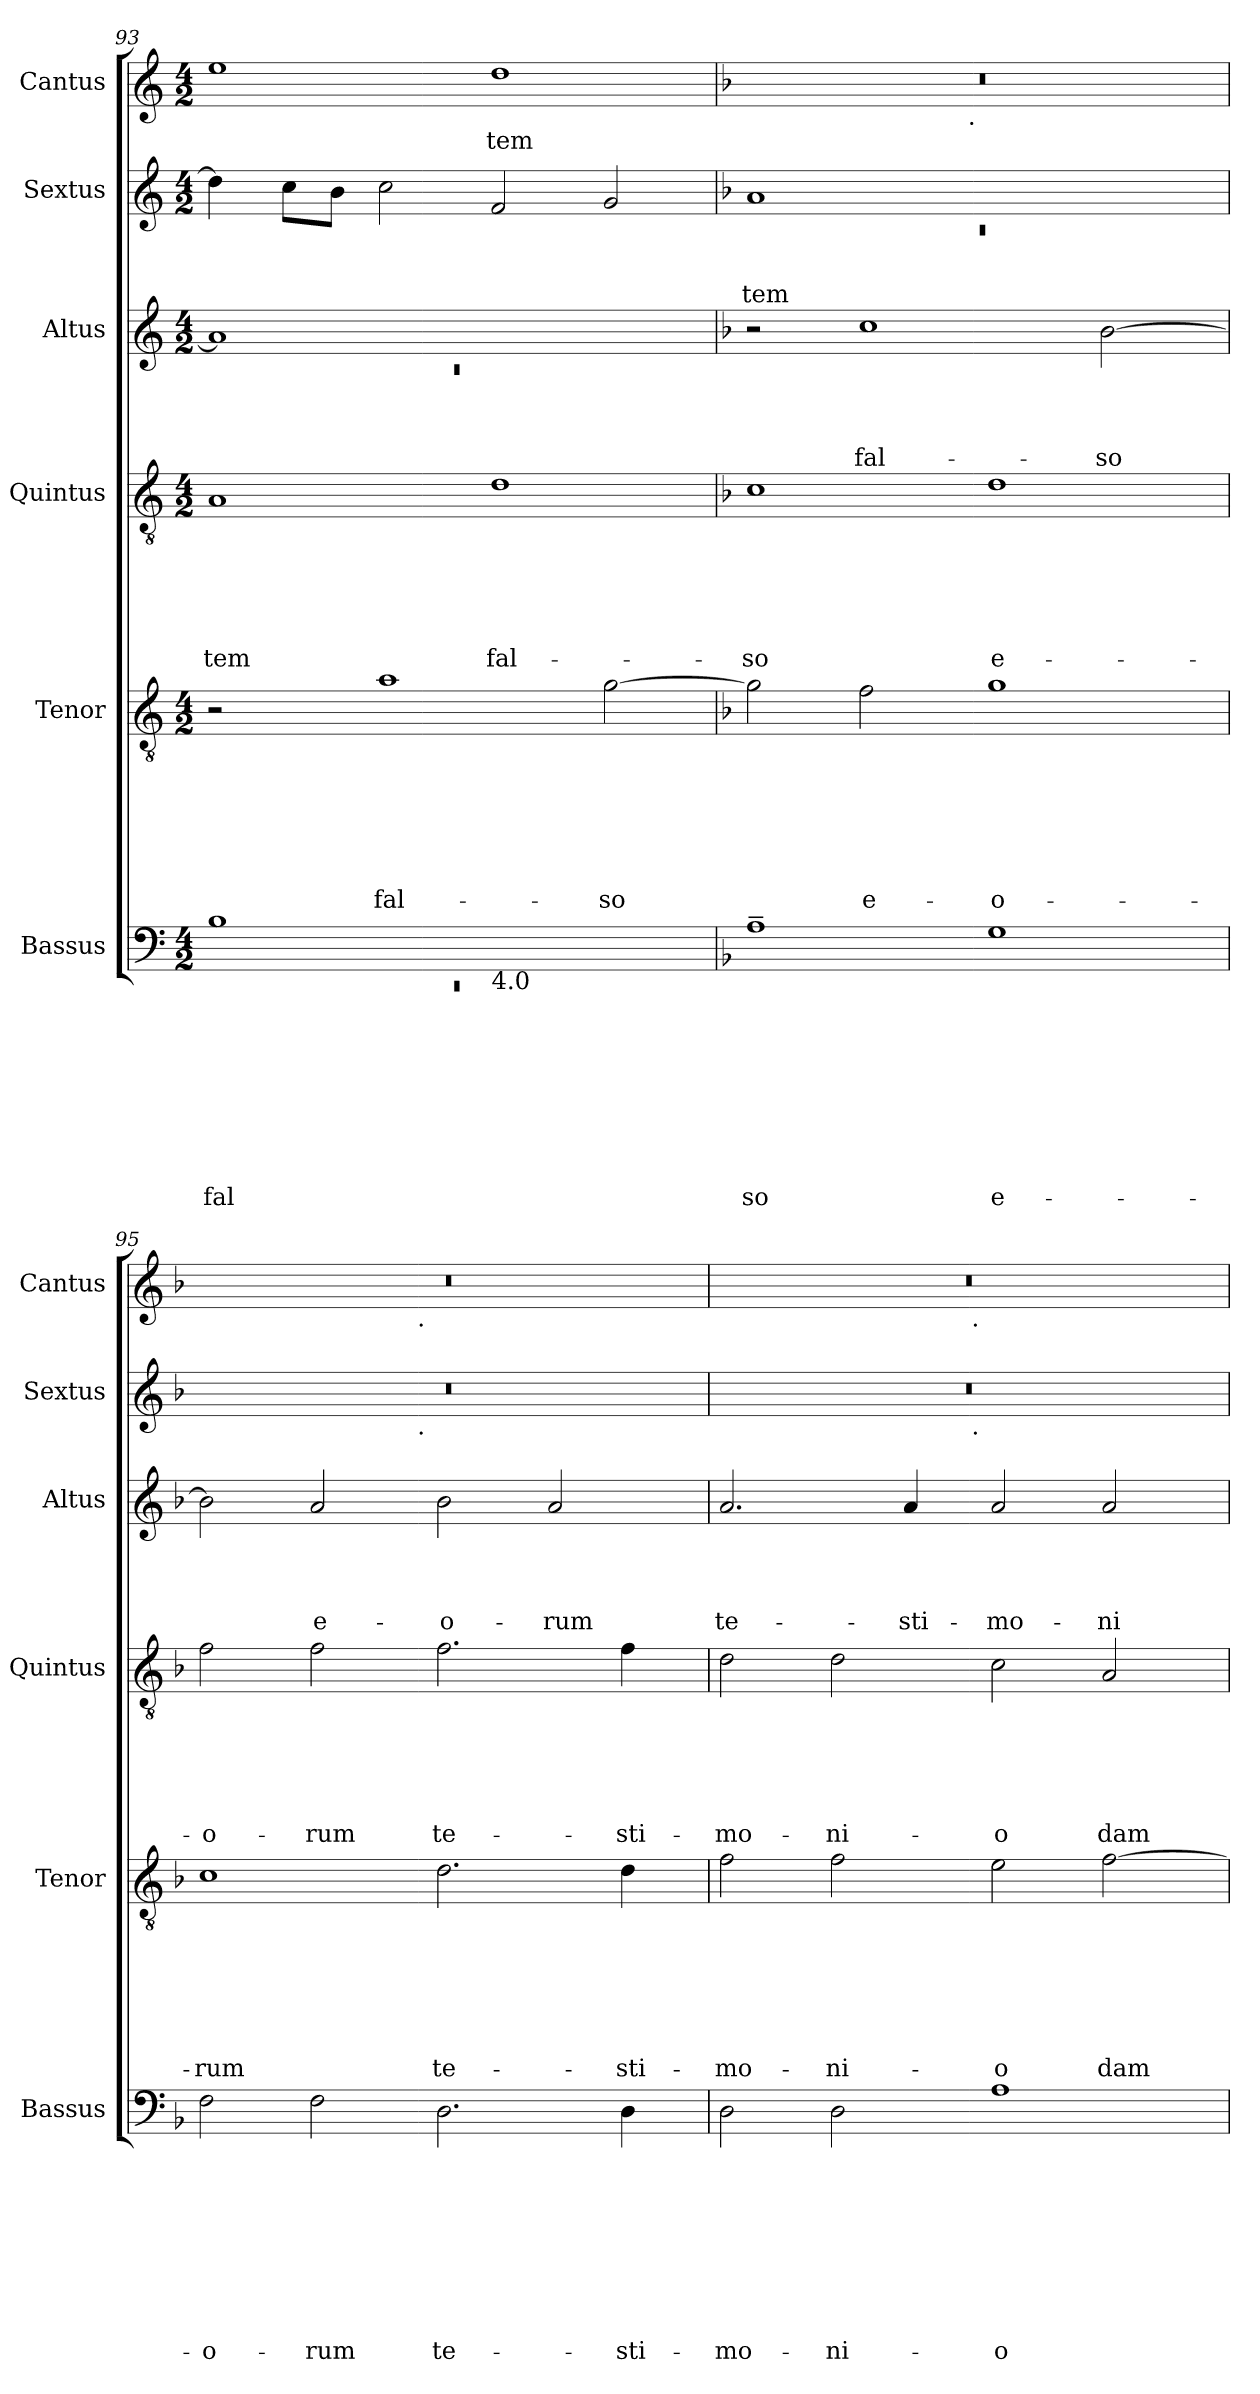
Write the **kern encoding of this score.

**kern	**text	**text	**text	**text	**text	**text	**text	**text	**text	**kern	**text	**text	**text	**text	**text	**text	**text	**kern	**text	**text	**text	**text	**text	**text	**kern	**text	**text	**text	**text	**kern	**text	**text	**text	**kern	**text
*part6	*part6	*part6	*part6	*part6	*part6	*part6	*part6	*part6	*part6	*part5	*part5	*part5	*part5	*part5	*part5	*part5	*part5	*part4	*part4	*part4	*part4	*part4	*part4	*part4	*part3	*part3	*part3	*part3	*part3	*part2	*part2	*part2	*part2	*part1	*part1
*staff6	*staff6	*staff6	*staff6	*staff6	*staff6	*staff6	*staff6	*staff6	*staff6	*staff5	*staff5	*staff5	*staff5	*staff5	*staff5	*staff5	*staff5	*staff4	*staff4	*staff4	*staff4	*staff4	*staff4	*staff4	*staff3	*staff3	*staff3	*staff3	*staff3	*staff2	*staff2	*staff2	*staff2	*staff1	*staff1
*I"Bassus	*	*	*	*	*	*	*	*	*	*I"Tenor	*	*	*	*	*	*	*	*I"Quintus	*	*	*	*	*	*	*I"Altus	*	*	*	*	*I"Sextus	*	*	*	*I"Cantus	*
*I'Bassus	*	*	*	*	*	*	*	*	*	*I'Tenor	*	*	*	*	*	*	*	*I'Quintus	*	*	*	*	*	*	*I'Altus	*	*	*	*	*I'Sextus	*	*	*	*I'Cantus	*
*clefF4	*	*	*	*	*	*	*	*	*	*clefGv2	*	*	*	*	*	*	*	*clefGv2	*	*	*	*	*	*	*clefG2	*	*	*	*	*clefG2	*	*	*	*clefG2	*
*k[]	*	*	*	*	*	*	*	*	*	*k[]	*	*	*	*	*	*	*	*k[]	*	*	*	*	*	*	*k[]	*	*	*	*	*k[]	*	*	*	*k[]	*
*C:	*	*	*	*	*	*	*	*	*	*C:	*	*	*	*	*	*	*	*C:	*	*	*	*	*	*	*C:	*	*	*	*	*C:	*	*	*	*C:	*
*M4/2	*	*	*	*	*	*	*	*	*	*M4/2	*	*	*	*	*	*	*	*M4/2	*	*	*	*	*	*	*M4/2	*	*	*	*	*M4/2	*	*	*	*M4/2	*
=93	=93	=93	=93	=93	=93	=93	=93	=93	=93	=93	=93	=93	=93	=93	=93	=93	=93	=93	=93	=93	=93	=93	=93	=93	=93	=93	=93	=93	=93	=93	=93	=93	=93	=93	=93
*^	*	*	*	*	*	*	*	*	*	*	*	*	*	*	*	*	*	*	*	*	*	*	*	*	*^	*	*	*	*	*	*	*	*	*	*
!	!LO:N:vis=1	!	!	!	!	!	!	!	!	!LO:LY:b	!	!	!	!	!	!	!	!	!	!	!	!	!	!	!LO:LY:b	!	!LO:N:vis=1	!	!	!	!	!	!	!	!	!	!
*	*^	*	*	*	*	*	*	*	*	*	*	*	*	*	*	*	*	*	*	*	*	*	*	*	*	*	*	*	*	*	*	*	*	*	*	*	*
0ryy	0rEE	1B	.	.	.	.	.	.	.	.	fal-	2r	.	.	.	.	.	.	.	1A	.	.	.	.	.	-tem	1a]	0rc	.	.	.	.	4dd\]	.	.	.	1ee	.
.	.	.	.	.	.	.	.	.	.	.	.	.	.	.	.	.	.	.	.	.	.	.	.	.	.	.	.	.	.	.	.	.	8cc\L	.	.	.	.	.
.	.	.	.	.	.	.	.	.	.	.	.	.	.	.	.	.	.	.	.	.	.	.	.	.	.	.	.	.	.	.	.	.	8b\J	.	.	.	.	.
!	!	!	!	!	!	!	!	!	!	!	!	!	!	!	!	!	!	!	!LO:LY:b	!	!	!	!	!	!	!	!	!	!	!	!	!	!	!	!	!	!	!
.	.	.	.	.	.	.	.	.	.	.	.	1a	.	.	.	.	.	.	fal-	.	.	.	.	.	.	.	.	.	.	.	.	.	2cc\	.	.	.	.	.
!	!	!LO:TX:b:t=4.0	!	!	!	!	!	!	!	!	!	!	!	!	!	!	!	!	!	!	!	!	!	!	!	!	!	!	!	!	!	!	!	!	!	!	!	!
!	!	!	!	!	!	!	!	!	!	!	!	!	!	!	!	!	!	!	!	!	!	!	!	!	!	!LO:LY:b	!	!	!	!	!	!	!	!	!	!	!	!LO:LY:b
.	.	1ryy	.	.	.	.	.	.	.	.	.	.	.	.	.	.	.	.	.	1d	.	.	.	.	.	fal-	1ryy	.	.	.	.	.	2f/	.	.	.	1dd	-tem
!	!	!	!	!	!	!	!	!	!	!	!	!	!	!	!	!	!	!	!LO:LY:b	!	!	!	!	!	!	!	!	!	!	!	!	!	!	!	!	!	!	!
.	.	.	.	.	.	.	.	.	.	.	.	[>2g\	.	.	.	.	.	.	-so	.	.	.	.	.	.	.	.	.	.	.	.	.	2g/	.	.	.	.	.
*v	*v	*v	*	*	*	*	*	*	*	*	*	*	*	*	*	*	*	*	*	*	*	*	*	*	*	*	*v	*v	*	*	*	*	*	*	*	*	*	*
!!LO:PB:g=z
=94!	=94!	=94!	=94!	=94!	=94!	=94!	=94!	=94!	=94!	=94!	=94!	=94!	=94!	=94!	=94!	=94!	=94!	=94!	=94!	=94!	=94!	=94!	=94!	=94!	=94!	=94!	=94!	=94!	=94!	=94!	=94!	=94!	=94!	=94!	=94!
*k[b-]	*	*	*	*	*	*	*	*	*	*k[b-]	*	*	*	*	*	*	*	*k[b-]	*	*	*	*	*	*	*k[b-]	*	*	*	*	*k[b-]	*	*	*	*k[b-]	*
*F:	*	*	*	*	*	*	*	*	*	*F:	*	*	*	*	*	*	*	*F:	*	*	*	*	*	*	*F:	*	*	*	*	*F:	*	*	*	*F:	*
*	*	*	*	*	*	*	*	*	*	*	*	*	*	*	*	*	*	*	*	*	*	*	*	*	*	*	*	*	*	*^	*	*	*	*	*
!	!	!	!	!	!	!	!	!	!LO:LY:b	!	!	!	!	!	!	!	!	!	!	!	!	!	!	!LO:LY:b	!	!	!	!	!	!	!LO:N:vis=1	!	!	!LO:LY:b	!	!
*	*	*	*	*	*	*	*	*	*	*	*	*	*	*	*	*	*	*	*	*	*	*	*	*	*	*	*	*	*	*	*	*	*	*	*^	*
1A~>	.	.	.	.	.	.	.	.	-so	2g\]	.	.	.	.	.	.	.	1c	.	.	.	.	.	-so	2r	.	.	.	.	1a	0rc	.	.	-tem	0r	2ryy	.
!	!	!	!	!	!	!	!	!	!	!	!	!	!	!	!	!	!LO:LY:b	!	!	!	!	!	!	!	!	!	!	!	!LO:LY:b	!	!	!	!	!	!	!	!
.	.	.	.	.	.	.	.	.	.	2f\	.	.	.	.	.	.	e-	.	.	.	.	.	.	.	1cc	.	.	.	fal-	.	.	.	.	.	.	4...ryy	.
!	!	!	!	!	!	!	!	!	!	!	!	!	!	!	!	!	!	!	!	!	!	!	!	!	!	!	!	!	!	!	!	!	!	!	!	!LO:TX:b:t=.	!
.	.	.	.	.	.	.	.	.	.	.	.	.	.	.	.	.	.	.	.	.	.	.	.	.	.	.	.	.	.	.	.	.	.	.	.	1ryy	.
!	!	!	!	!	!	!	!	!	!LO:LY:b	!	!	!	!	!	!	!	!LO:LY:b	!	!	!	!	!	!	!LO:LY:b	!	!	!	!	!	!	!	!	!	!	!	!	!
1G	.	.	.	.	.	.	.	.	e-	1g	.	.	.	.	.	.	-o-	1d	.	.	.	.	.	e-	.	.	.	.	.	1ryy	.	.	.	.	.	.	.
!	!	!	!	!	!	!	!	!	!	!	!	!	!	!	!	!	!	!	!	!	!	!	!	!	!	!	!	!	!LO:LY:b	!	!	!	!	!	!	!	!
.	.	.	.	.	.	.	.	.	.	.	.	.	.	.	.	.	.	.	.	.	.	.	.	.	[>2b-\	.	.	.	-so	.	.	.	.	.	.	.	.
.	.	.	.	.	.	.	.	.	.	.	.	.	.	.	.	.	.	.	.	.	.	.	.	.	.	.	.	.	.	.	.	.	.	.	.	32ryy	.
=95!	=95!	=95!	=95!	=95!	=95!	=95!	=95!	=95!	=95!	=95!	=95!	=95!	=95!	=95!	=95!	=95!	=95!	=95!	=95!	=95!	=95!	=95!	=95!	=95!	=95!	=95!	=95!	=95!	=95!	=95!	=95!	=95!	=95!	=95!	=95!	=95!	=95!
!	!	!	!	!	!	!	!	!	!LO:LY:b	!	!	!	!	!	!	!	!LO:LY:b	!	!	!	!	!	!	!LO:LY:b	!	!	!	!	!	!	!	!	!	!	!	!	!
2F\	.	.	.	.	.	.	.	.	-o-	1c	.	.	.	.	.	.	-rum	2f\	.	.	.	.	.	-o-	2b-\]	.	.	.	.	0r	2ryy	.	.	.	0r	2ryy	.
!	!	!	!	!	!	!	!	!	!LO:LY:b	!	!	!	!	!	!	!	!	!	!	!	!	!	!	!LO:LY:b	!	!	!	!	!LO:LY:b	!	!	!	!	!	!	!	!
2F\	.	.	.	.	.	.	.	.	-rum	.	.	.	.	.	.	.	.	2f\	.	.	.	.	.	-rum	2a/	.	.	.	e-	.	4...ryy	.	.	.	.	4...ryy	.
!	!	!	!	!	!	!	!	!	!	!	!	!	!	!	!	!	!	!	!	!	!	!	!	!	!	!	!	!	!	!	!	!	!	!	!	!LO:TX:b:t=.	!
!	!	!	!	!	!	!	!	!	!	!	!	!	!	!	!	!	!	!	!	!	!	!	!	!	!	!	!	!	!	!	!LO:TX:b:t=.	!	!	!	!	!	!
.	.	.	.	.	.	.	.	.	.	.	.	.	.	.	.	.	.	.	.	.	.	.	.	.	.	.	.	.	.	.	1ryy	.	.	.	.	1ryy	.
!	!	!	!	!	!	!	!	!	!LO:LY:b	!	!	!	!	!	!	!	!LO:LY:b	!	!	!	!	!	!	!LO:LY:b	!	!	!	!	!LO:LY:b	!	!	!	!	!	!	!	!
2.D\	.	.	.	.	.	.	.	.	te-	2.d\	.	.	.	.	.	.	te-	2.f\	.	.	.	.	.	te-	2b-\	.	.	.	-o-	.	.	.	.	.	.	.	.
!	!	!	!	!	!	!	!	!	!	!	!	!	!	!	!	!	!	!	!	!	!	!	!	!	!	!	!	!	!LO:LY:b	!	!	!	!	!	!	!	!
.	.	.	.	.	.	.	.	.	.	.	.	.	.	.	.	.	.	.	.	.	.	.	.	.	2a/	.	.	.	-rum	.	.	.	.	.	.	.	.
!	!	!	!	!	!	!	!	!	!LO:LY:b	!	!	!	!	!	!	!	!LO:LY:b	!	!	!	!	!	!	!LO:LY:b	!	!	!	!	!	!	!	!	!	!	!	!	!
4D\	.	.	.	.	.	.	.	.	-sti-	4d\	.	.	.	.	.	.	-sti-	4f\	.	.	.	.	.	-sti-	.	.	.	.	.	.	.	.	.	.	.	.	.
.	.	.	.	.	.	.	.	.	.	.	.	.	.	.	.	.	.	.	.	.	.	.	.	.	.	.	.	.	.	.	32ryy	.	.	.	.	32ryy	.
=96!	=96!	=96!	=96!	=96!	=96!	=96!	=96!	=96!	=96!	=96!	=96!	=96!	=96!	=96!	=96!	=96!	=96!	=96!	=96!	=96!	=96!	=96!	=96!	=96!	=96!	=96!	=96!	=96!	=96!	=96!	=96!	=96!	=96!	=96!	=96!	=96!	=96!
!	!	!	!	!	!	!	!	!	!LO:LY:b	!	!	!	!	!	!	!	!LO:LY:b	!	!	!	!	!	!	!LO:LY:b	!	!	!	!	!LO:LY:b	!	!	!	!	!	!	!	!
2D\	.	.	.	.	.	.	.	.	-mo-	2f\	.	.	.	.	.	.	-mo-	2d\	.	.	.	.	.	-mo-	2.a/	.	.	.	te-	0r	2ryy	.	.	.	0r	2ryy	.
!	!	!	!	!	!	!	!	!	!LO:LY:b	!	!	!	!	!	!	!	!LO:LY:b	!	!	!	!	!	!	!LO:LY:b	!	!	!	!	!	!	!	!	!	!	!	!	!
2D\	.	.	.	.	.	.	.	.	-ni-	2f\	.	.	.	.	.	.	-ni-	2d\	.	.	.	.	.	-ni-	.	.	.	.	.	.	4...ryy	.	.	.	.	4...ryy	.
!	!	!	!	!	!	!	!	!	!	!	!	!	!	!	!	!	!	!	!	!	!	!	!	!	!	!	!	!	!LO:LY:b	!	!	!	!	!	!	!	!
.	.	.	.	.	.	.	.	.	.	.	.	.	.	.	.	.	.	.	.	.	.	.	.	.	4a/	.	.	.	-sti-	.	.	.	.	.	.	.	.
!	!	!	!	!	!	!	!	!	!	!	!	!	!	!	!	!	!	!	!	!	!	!	!	!	!	!	!	!	!	!	!	!	!	!	!	!LO:TX:b:t=.	!
!	!	!	!	!	!	!	!	!	!	!	!	!	!	!	!	!	!	!	!	!	!	!	!	!	!	!	!	!	!	!	!LO:TX:b:t=.	!	!	!	!	!	!
.	.	.	.	.	.	.	.	.	.	.	.	.	.	.	.	.	.	.	.	.	.	.	.	.	.	.	.	.	.	.	1ryy	.	.	.	.	1ryy	.
!	!	!	!	!	!	!	!	!	!LO:LY:b	!	!	!	!	!	!	!	!LO:LY:b	!	!	!	!	!	!	!LO:LY:b	!	!	!	!	!LO:LY:b	!	!	!	!	!	!	!	!
1A	.	.	.	.	.	.	.	.	-o	2e\	.	.	.	.	.	.	-o	2c\	.	.	.	.	.	-o	2a/	.	.	.	-mo-	.	.	.	.	.	.	.	.
!	!	!	!	!	!	!	!	!	!	!	!	!	!	!	!	!	!LO:LY:b	!	!	!	!	!	!	!LO:LY:b	!	!	!	!	!LO:LY:b	!	!	!	!	!	!	!	!
.	.	.	.	.	.	.	.	.	.	[>2f\	.	.	.	.	.	.	dam-	2A/	.	.	.	.	.	dam-	2a/	.	.	.	-ni-	.	.	.	.	.	.	.	.
.	.	.	.	.	.	.	.	.	.	.	.	.	.	.	.	.	.	.	.	.	.	.	.	.	.	.	.	.	.	.	32ryy	.	.	.	.	32ryy	.
*	*	*	*	*	*	*	*	*	*	*	*	*	*	*	*	*	*	*	*	*	*	*	*	*	*	*	*	*	*	*v	*v	*	*	*	*	*	*
*	*	*	*	*	*	*	*	*	*	*	*	*	*	*	*	*	*	*	*	*	*	*	*	*	*	*	*	*	*	*	*	*	*	*v	*v	*
=!	=!	=!	=!	=!	=!	=!	=!	=!	=!	=!	=!	=!	=!	=!	=!	=!	=!	=!	=!	=!	=!	=!	=!	=!	=!	=!	=!	=!	=!	=!	=!	=!	=!	=!	=!
*-	*-	*-	*-	*-	*-	*-	*-	*-	*-	*-	*-	*-	*-	*-	*-	*-	*-	*-	*-	*-	*-	*-	*-	*-	*-	*-	*-	*-	*-	*-	*-	*-	*-	*-	*-
